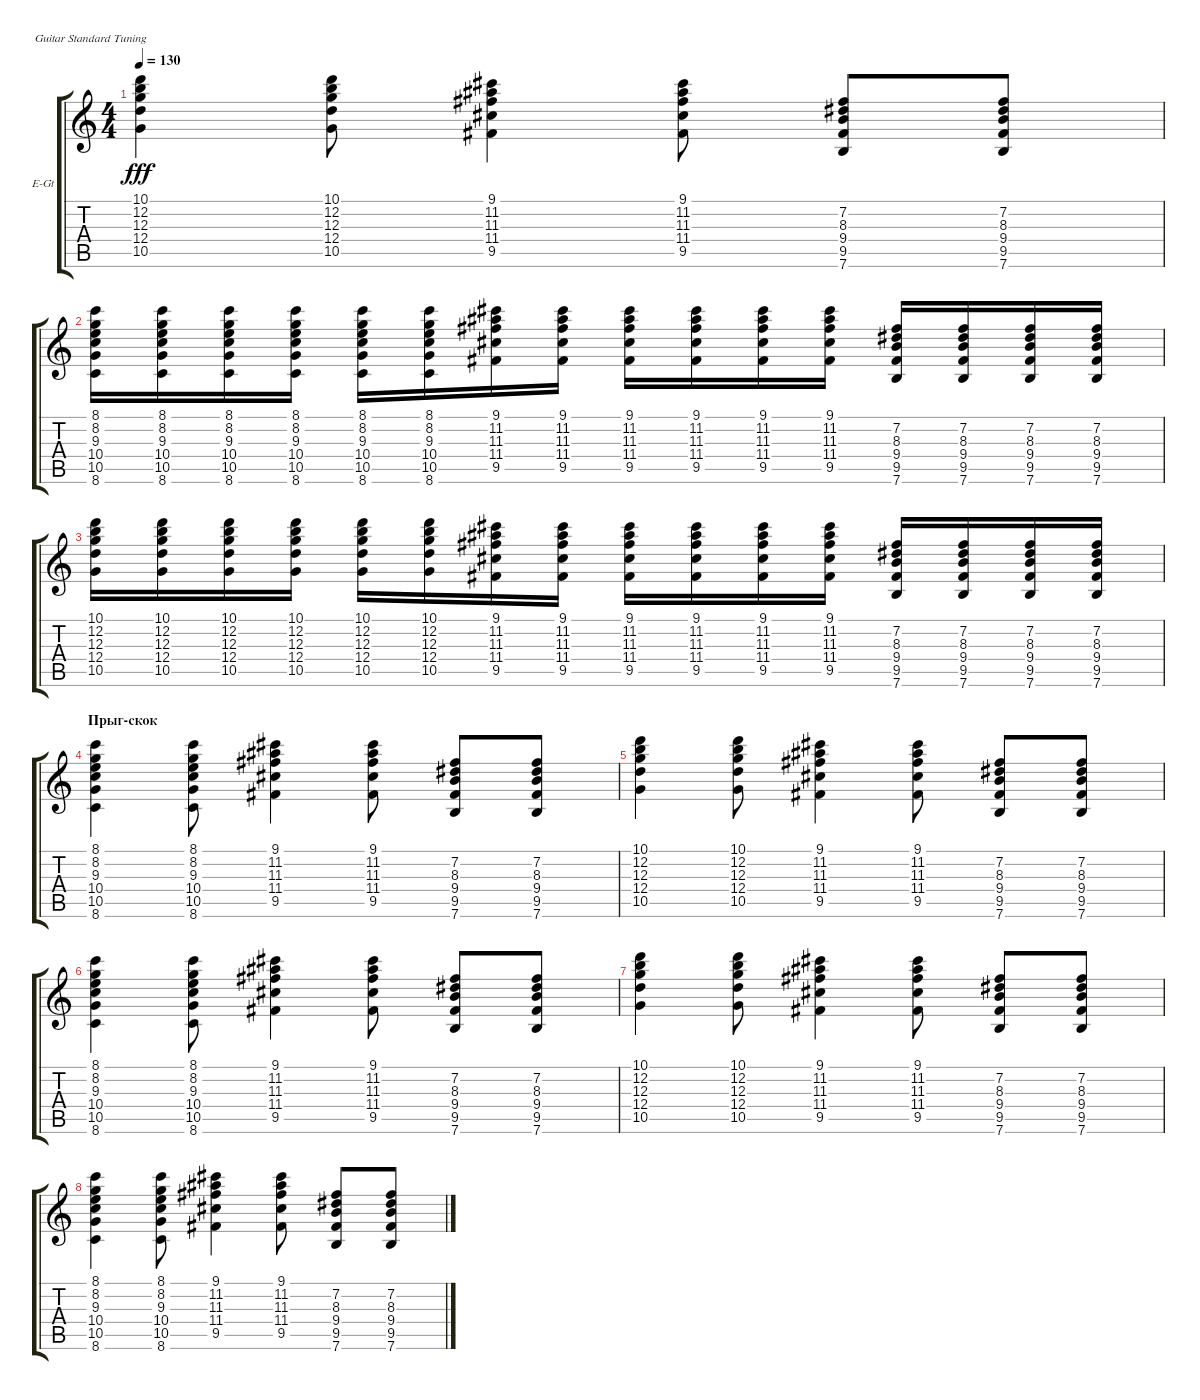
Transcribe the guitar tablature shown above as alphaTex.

\defaultSystemsLayout 4
\bracketExtendMode groupsimilarinstruments
\firstSystemTrackNameOrientation horizontal
\otherSystemsTrackNameOrientation horizontal
\track ("Electric Guitar" "E-Gt") {instrument distortionguitar}
\staff {score tabs}
\tuning (E4 B3 G3 D3 A2 E2)
\ts (4 4)
\tempo 130
\clef g2
\ks c
(10.5 12.4 12.3 12.2 10.1).4{dy fff} (10.5 12.4 12.3 12.2 10.1).8 (9.5 11.4 11.3 11.2 9.1).4 (9.5 11.4 11.3 11.2 9.1).8 (7.6 9.5 9.4 8.3 7.2).8 (7.6 9.5 9.4 8.3 7.2).8 |
(8.6 10.5 10.4 9.3 8.2 8.1).16 (8.6 10.5 10.4 9.3 8.2 8.1).16 (8.6 10.5 10.4 9.3 8.2 8.1).16 (8.6 10.5 10.4 9.3 8.2 8.1).16 (8.6 10.5 10.4 9.3 8.2 8.1).16 (8.6 10.5 10.4 9.3 8.2 8.1).16 (9.5 11.4 11.3 11.2 9.1).16 (9.5 11.4 11.3 11.2 9.1).16 (9.5 11.4 11.3 11.2 9.1).16 (9.5 11.4 11.3 11.2 9.1).16 (9.5 11.4 11.3 11.2 9.1).16 (9.5 11.4 11.3 11.2 9.1).16 (7.6 9.5 9.4 8.3 7.2).16 (7.6 9.5 9.4 8.3 7.2).16 (7.6 9.5 9.4 8.3 7.2).16 (7.6 9.5 9.4 8.3 7.2).16 |
(10.5 12.4 12.3 12.2 10.1).16 (10.5 12.4 12.3 12.2 10.1).16 (10.5 12.4 12.3 12.2 10.1).16 (10.5 12.4 12.3 12.2 10.1).16 (10.5 12.4 12.3 12.2 10.1).16 (10.5 12.4 12.3 12.2 10.1).16 (9.5 11.4 11.3 11.2 9.1).16 (9.5 11.4 11.3 11.2 9.1).16 (9.5 11.4 11.3 11.2 9.1).16 (9.5 11.4 11.3 11.2 9.1).16 (9.5 11.4 11.3 11.2 9.1).16 (9.5 11.4 11.3 11.2 9.1).16 (7.6 9.5 9.4 8.3 7.2).16 (7.6 9.5 9.4 8.3 7.2).16 (7.6 9.5 9.4 8.3 7.2).16 (7.6 9.5 9.4 8.3 7.2).16 |
\section ("" "Прыг-скок")
(8.6 10.5 10.4 9.3 8.2 8.1).4 (8.6 10.5 10.4 9.3 8.2 8.1).8 (9.5 11.4 11.3 11.2 9.1).4 (9.5 11.4 11.3 11.2 9.1).8 (7.6 9.5 9.4 8.3 7.2).8 (7.6 9.5 9.4 8.3 7.2).8 |
(10.5 12.4 12.3 12.2 10.1).4 (10.5 12.4 12.3 12.2 10.1).8 (9.5 11.4 11.3 11.2 9.1).4 (9.5 11.4 11.3 11.2 9.1).8 (7.6 9.5 9.4 8.3 7.2).8 (7.6 9.5 9.4 8.3 7.2).8 |
(8.6 10.5 10.4 9.3 8.2 8.1).4 (8.6 10.5 10.4 9.3 8.2 8.1).8 (9.5 11.4 11.3 11.2 9.1).4 (9.5 11.4 11.3 11.2 9.1).8 (7.6 9.5 9.4 8.3 7.2).8 (7.6 9.5 9.4 8.3 7.2).8 |
(10.5 12.4 12.3 12.2 10.1).4 (10.5 12.4 12.3 12.2 10.1).8 (9.5 11.4 11.3 11.2 9.1).4 (9.5 11.4 11.3 11.2 9.1).8 (7.6 9.5 9.4 8.3 7.2).8 (7.6 9.5 9.4 8.3 7.2).8 |
(8.6 10.5 10.4 9.3 8.2 8.1).4 (8.6 10.5 10.4 9.3 8.2 8.1).8 (9.5 11.4 11.3 11.2 9.1).4 (9.5 11.4 11.3 11.2 9.1).8 (7.6 9.5 9.4 8.3 7.2).8 (7.6 9.5 9.4 8.3 7.2).8
